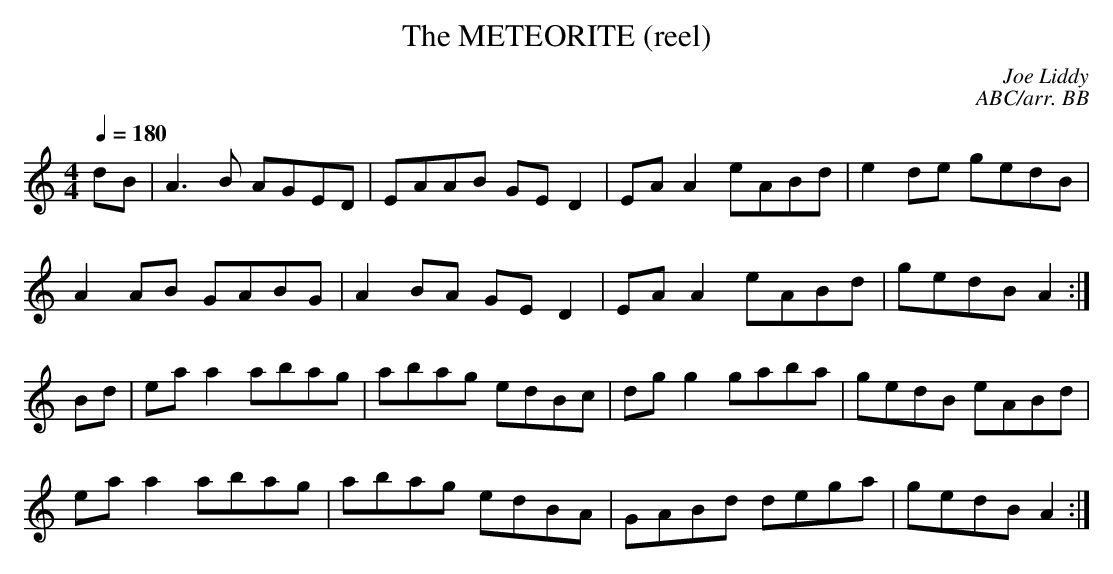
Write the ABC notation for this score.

X:1
T:METEORITE (reel), The
C:Joe Liddy
C:ABC/arr. BB
Q:1/4=180
L:1/8
M:4/4
K:Am
dB |A3B AGED|EAAB GE D2|EA A2 eABd|e2 de gedB |
A2 AB GABG|A2 BA GE D2|EA A2 eABd|gedB A2 :|
Bd |ea a2 abag|abag edBc|dg g2 gaba|gedB eABd |
ea a2 abag|abag edBA|GABd dega |gedB A2 :|
